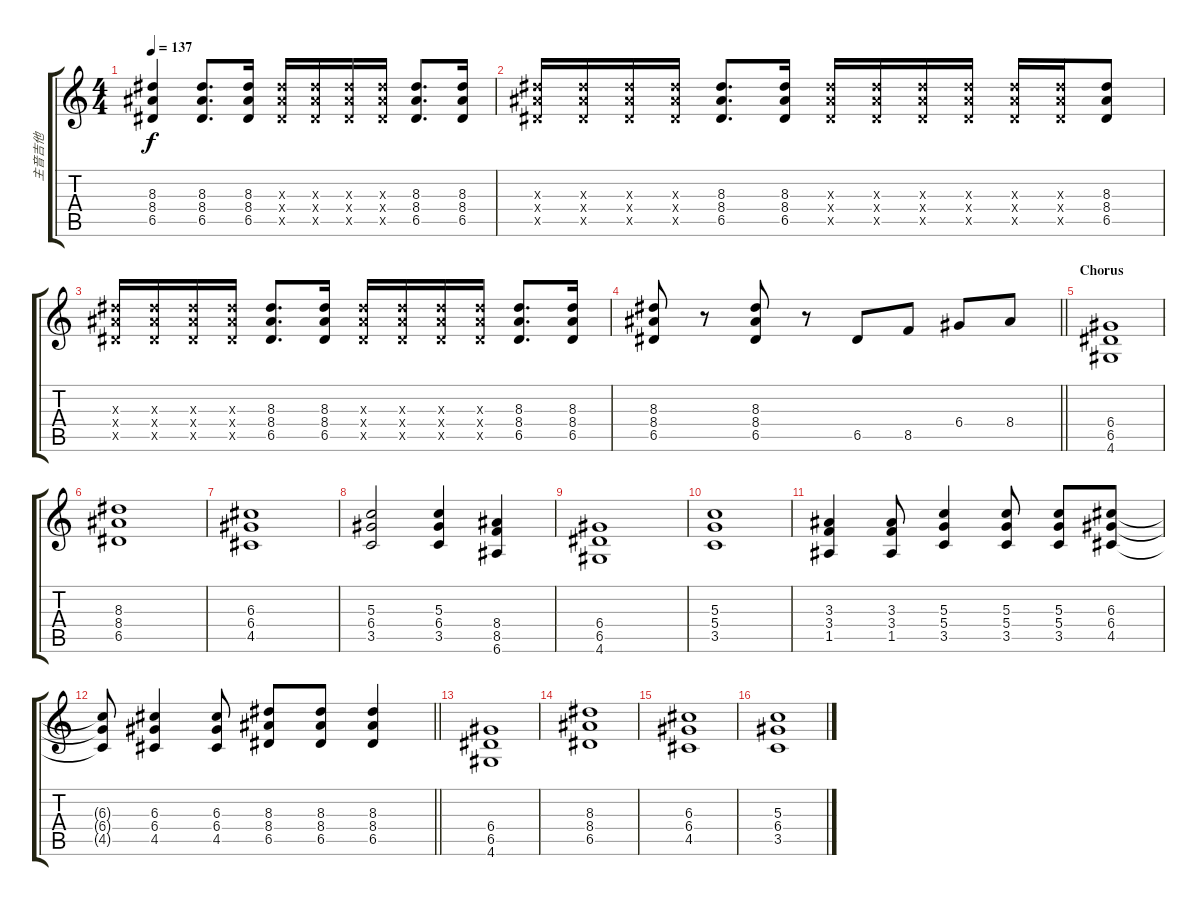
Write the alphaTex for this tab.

\track ("主音吉他" "主音吉他") {instrument overdrivenguitar}
\staff {score tabs}
\tuning (E4 B3 G3 D3 A2 E2) {hide}
\ts (4 4)
\tempo 137
\clef g2
\ks c
(8.3 8.4 6.5).4{dy f} (8.3 8.4 6.5).8{d} (8.3 8.4 6.5).16 (8.3{x} 8.4{x} 6.5{x}).16 (8.3{x} 8.4{x} 6.5{x}).16 (8.3{x} 8.4{x} 6.5{x}).16 (8.3{x} 8.4{x} 6.5{x}).16 (8.3 8.4 6.5).8{d} (8.3 8.4 6.5).16 |
(8.3{x} 8.4{x} 6.5{x}).16 (8.3{x} 8.4{x} 6.5{x}).16 (8.3{x} 8.4{x} 6.5{x}).16 (8.3{x} 8.4{x} 6.5{x}).16 (8.3 8.4 6.5).8{d} (8.3 8.4 6.5).16 (8.3{x} 8.4{x} 6.5{x}).16 (8.3{x} 8.4{x} 6.5{x}).16 (8.3{x} 8.4{x} 6.5{x}).16 (8.3{x} 8.4{x} 6.5{x}).16 (8.3{x} 8.4{x} 6.5{x}).16 (8.3{x} 8.4{x} 6.5{x}).16 (8.3 8.4 6.5).8 |
(8.3{x} 8.4{x} 6.5{x}).16 (8.3{x} 8.4{x} 6.5{x}).16 (8.3{x} 8.4{x} 6.5{x}).16 (8.3{x} 8.4{x} 6.5{x}).16 (8.3 8.4 6.5).8{d} (8.3 8.4 6.5).16 (8.3{x} 8.4{x} 6.5{x}).16 (8.3{x} 8.4{x} 6.5{x}).16 (8.3{x} 8.4{x} 6.5{x}).16 (8.3{x} 8.4{x} 6.5{x}).16 (8.3 8.4 6.5).8{d} (8.3 8.4 6.5).16 |
\barLineRight lightlight
(8.3 8.4 6.5).8 r.8 (8.3 8.4 6.5).8 r.8 6.5.8 8.5.8 6.4.8 8.4.8 |
\section ("" "Chorus")
(6.4 6.5 4.6).1 |
(8.3 8.4 6.5).1 |
(6.3 6.4 4.5).1 |
(5.3 6.4 3.5).2 (5.3 6.4 3.5).4 (8.4 8.5 6.6).4 |
(6.4 6.5 4.6).1 |
(5.3 5.4 3.5).1 |
(3.3 3.4 1.5).4 (3.3 3.4 1.5).8 (5.3 5.4 3.5).4 (5.3 5.4 3.5).8 (5.3 5.4 3.5).8 (6.3 6.4 4.5).8 |
\barLineRight lightlight
(6.3{t} 6.4{t} 4.5{t}).8 (6.3 6.4 4.5).4 (6.3 6.4 4.5).8 (8.3 8.4 6.5).8 (8.3 8.4 6.5).8 (8.3 8.4 6.5).4 |
(6.4 6.5 4.6).1 |
(8.3 8.4 6.5).1 |
(6.3 6.4 4.5).1 |
(5.3 6.4 3.5).1
